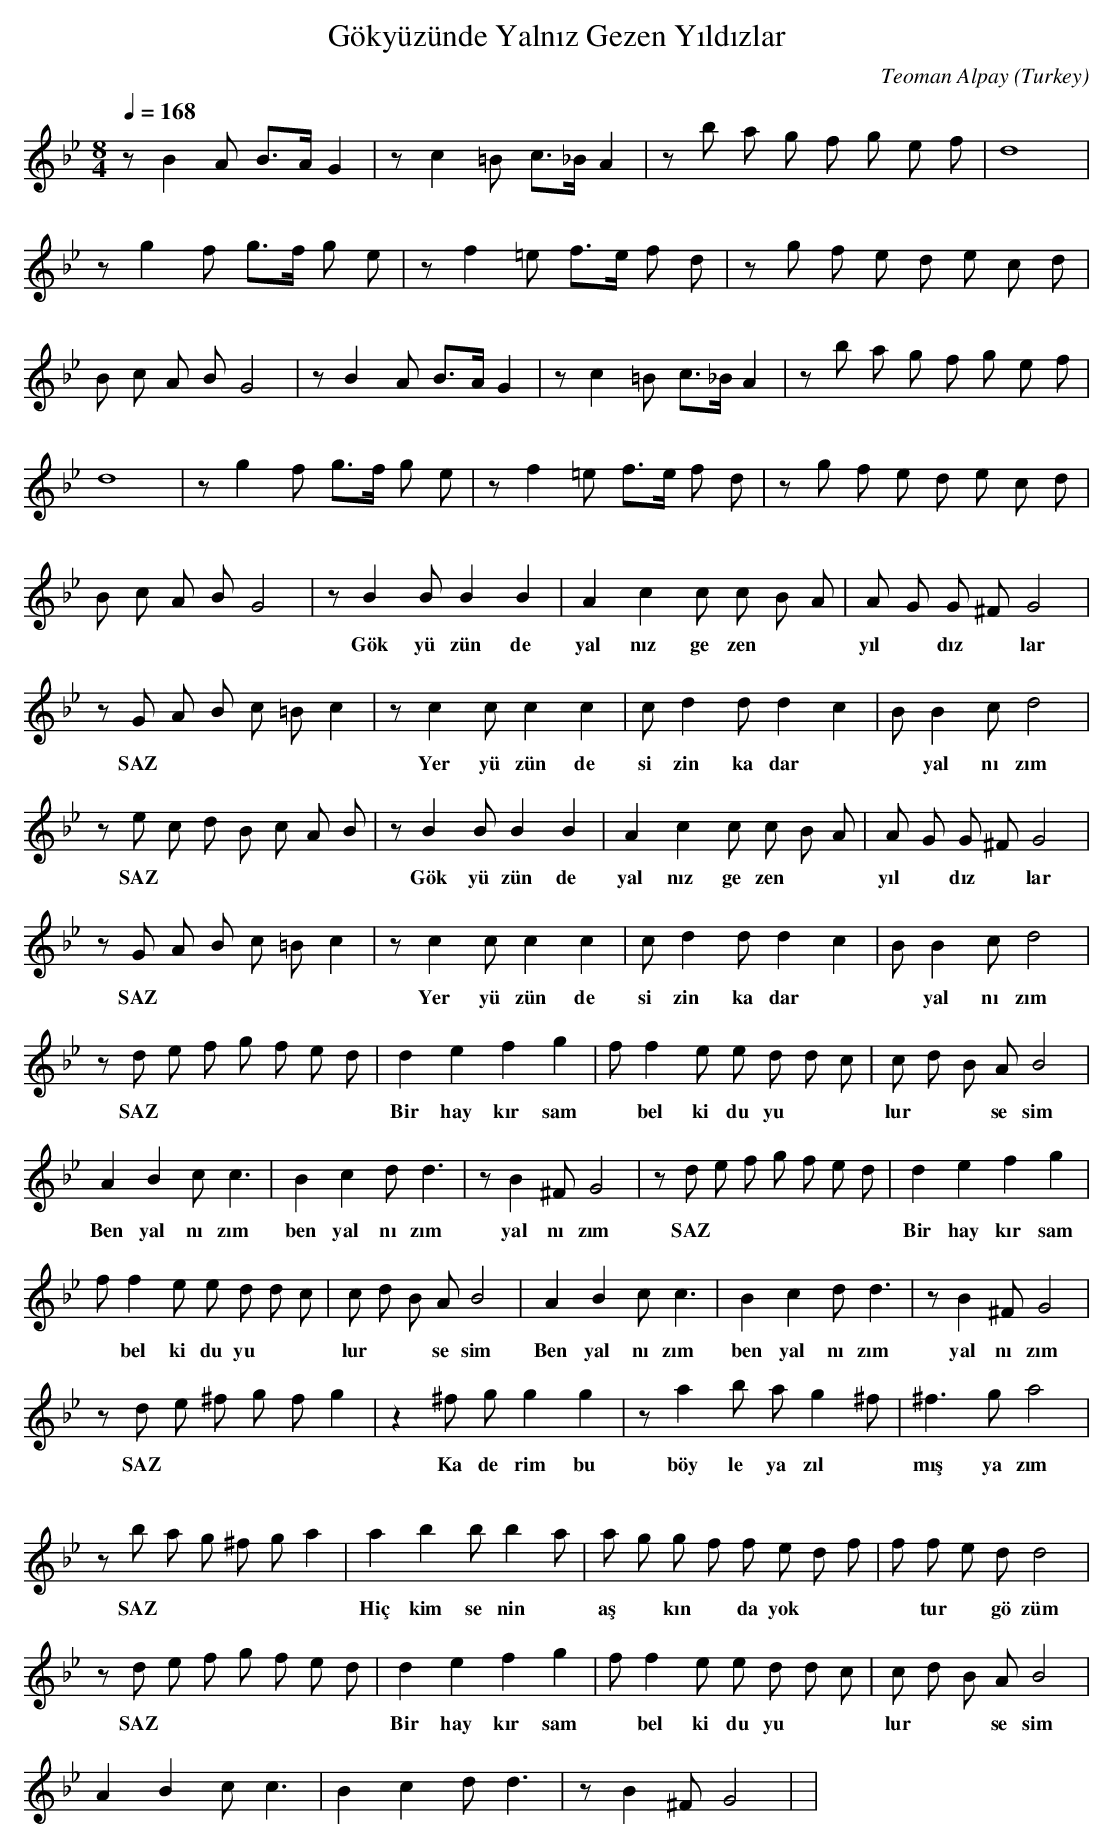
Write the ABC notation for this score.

X:1
T: Gökyüzünde Yalnız Gezen Yıldızlar
C: Teoman Alpay
O: Turkey
M: 8/4
L: 1/16
K: C _B _e
Q: 1/4=168
z2 B4 A2 B3A G4  | z2 c4 =B2 c3_B A4  | \
w:   |   |
z2 b2 a2 g2 f2 g2 e2 f2  | d16  |
w:   |   |
z2 g4 f2 g3f g2 e2  | z2 f4 =e2 f3e f2 d2  | \
w:   |   |
z2 g2 f2 e2 d2 e2 c2 d2  |
w:   |
B2 c2 A2 B2 G8  | z2 B4 A2 B3A G4  | \
w:   |   |
z2 c4 =B2 c3_B A4  | z2 b2 a2 g2 f2 g2 e2 f2  |
w:   |   |
d16  | z2 g4 f2 g3f g2 e2  | z2 f4 =e2 f3e f2 d2  | \
w:   |   |   |
z2 g2 f2 e2 d2 e2 c2 d2  |
w:   |
B2 c2 A2 B2 G8  | z2 B4 B2 B4 B4  | A4 c4 c2 c2 B2 A2  | \
w:   |  Gök yü zün de   |  yal nız  ge zen   |
A2 G2 G2 ^F2 G8  |
w:  yıl *  dız *  lar    |
z2 G2 A2 B2 c2 =B2 c4  | z2 c4 c2 c4 c4  | \
w:  SAZ  |  Yer yü zün de   |
c2 d4 d2 d4 c4  | B2 B4 c2 d8  |
w:  si zin  ka dar   |  *  yal nı zım    |
z2 e2 c2 d2 B2 c2 A2 B2  | z2 B4 B2 B4 B4  | \
w:  SAZ  |  Gök yü zün de   |
A4 c4 c2 c2 B2 A2  | A2 G2 G2 ^F2 G8  |
w:  yal nız  ge zen   |  yıl *  dız *  lar    |
z2 G2 A2 B2 c2 =B2 c4  | z2 c4 c2 c4 c4  | \
w:  SAZ  |  Yer yü zün de   |
c2 d4 d2 d4 c4  | B2 B4 c2 d8  |
w:  si zin  ka dar   |  *  yal nı zım    |
z2 d2 e2 f2 g2 f2 e2 d2  | d4 e4 f4 g4  | \
w:  SAZ  |  Bir  hay kır sam   |
f2 f4 e2 e2 d2 d2 c2  | c2 d2 B2 A2 B8  |
w:  *  bel ki  du yu  |  lur  *  *  se sim    |
A4 B4 c2 c6  | B4 c4 d2 d6  | z2 B4 ^F2 G8  | \
w:  Ben  yal nı zım    |  ben  yal nı zım    |  yal nı zım    |
z2 d2 e2 f2 g2 f2 e2 d2  | d4 e4 f4 g4  |
w:  SAZ  |  Bir  hay kır sam   |
f2 f4 e2 e2 d2 d2 c2  | c2 d2 B2 A2 B8  | \
w:  *  bel ki  du yu  |  lur  *  *  se sim    |
A4 B4 c2 c6  | B4 c4 d2 d6  | z2 B4 ^F2 G8  |
w:  Ben  yal nı zım    |  ben  yal nı zım    |  yal nı zım    |
z2 d2 e2 ^f2 g2 f2 g4  | z4 ^f2 g2 g4 g4  | \
w:  SAZ  |  Ka de rim  bu   |
z2 a4 b2 a2 g4 ^f2  | ^f6 g2 a8  |
w:  böy le  ya zıl  |  mış  ya zım    |
z2 b2 a2 g2 ^f2 g2 a4  | a4 b4 b2 b4 a2  | \
w:  SAZ  |  Hiç  kim se nin   |
a2 g2 g2 f2 f2 e2 d2 f2  | f2 f2 e2 d2 d8  |
w:  aş *  kın *  da  yok  |  *  tur  *  gö züm    |
z2 d2 e2 f2 g2 f2 e2 d2  | d4 e4 f4 g4  | \
w:  SAZ  |  Bir  hay kır sam   |
f2 f4 e2 e2 d2 d2 c2  | c2 d2 B2 A2 B8  |
w:  *  bel ki  du yu  |  lur  *  *  se sim    |
A4 B4 c2 c6  | B4 c4 d2 d6  | z2 B4 ^F2 G8  | |
